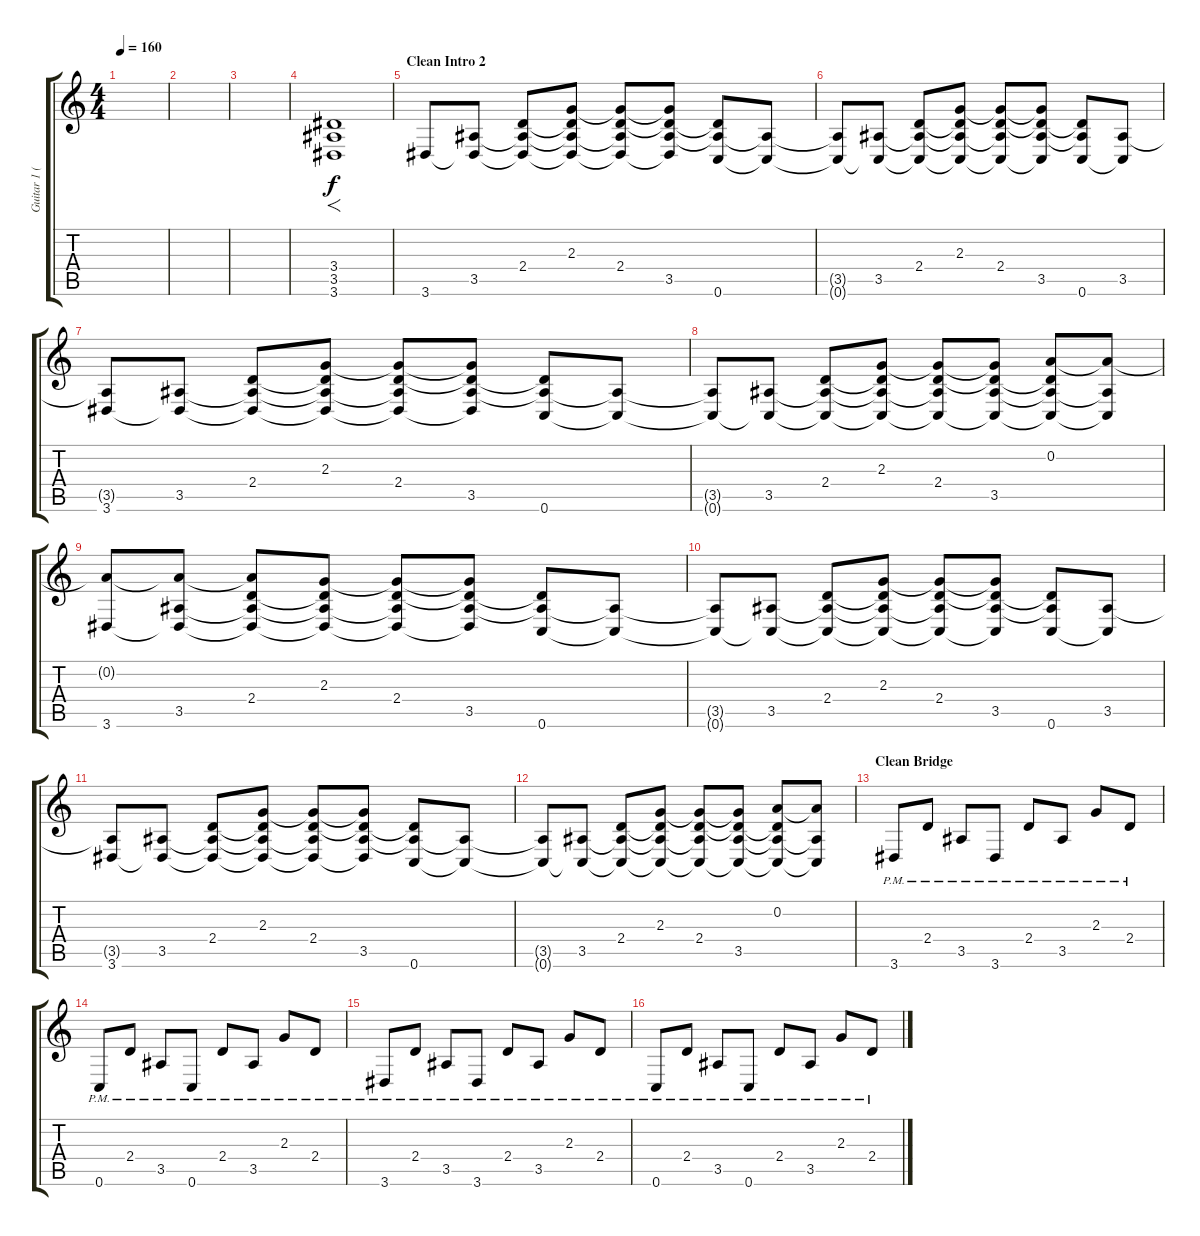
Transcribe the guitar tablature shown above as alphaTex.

\track ("Guitar 1 (clean)" "Guitar 1 (") {instrument electricguitarclean}
\staff {score tabs}
\tuning (D4 A3 F3 C3 G2 C2) {hide}
\ts (4 4)
\tempo 160
\clef g2
\ks c
|
|
|
(3.4 3.5 3.6).1{f} |
\section ("" "Clean Intro 2")
3.6.8 (3.5 3.6{t}).8 (2.4 3.5{t} 3.6{t}).8 (2.3 2.4{t} 3.5{t} 3.6{t}).8 (2.3{t} 2.4 3.5{t} 3.6{t}).8 (2.3{t} 2.4{t} 3.5 3.6{t}).8 (2.4{t} 3.5{t} 0.6).8 (3.5{t} 0.6{t}).8 |
(3.5{t} 0.6{t}).8 (3.5 0.6{t}).8 (2.4 3.5{t} 0.6{t}).8 (2.3 2.4{t} 3.5{t} 0.6{t}).8 (2.3{t} 2.4 3.5{t} 0.6{t}).8 (2.3{t} 2.4{t} 3.5 0.6{t}).8 (2.4{t} 3.5{t} 0.6).8 (3.5 0.6{t}).8 |
(3.5{t} 3.6).8 (3.5 3.6{t}).8 (2.4 3.5{t} 3.6{t}).8 (2.3 2.4{t} 3.5{t} 3.6{t}).8 (2.3{t} 2.4 3.5{t} 3.6{t}).8 (2.3{t} 2.4{t} 3.5 3.6{t}).8 (2.4{t} 3.5{t} 0.6).8 (3.5{t} 0.6{t}).8 |
(3.5{t} 0.6{t}).8 (3.5 0.6{t}).8 (2.4 3.5{t} 0.6{t}).8 (2.3 2.4{t} 3.5{t} 0.6{t}).8 (2.3{t} 2.4 3.5{t} 0.6{t}).8 (2.3{t} 2.4{t} 3.5 0.6{t}).8 (0.2 2.4{t} 3.5{t} 0.6{t}).8 (0.2{t} 3.5{t} 0.6{t}).8 |
(0.2{t} 3.6).8 (0.2{t} 3.5 3.6{t}).8 (0.2{t} 2.4 3.5{t} 3.6{t}).8 (2.3 2.4{t} 3.5{t} 3.6{t}).8 (2.3{t} 2.4 3.5{t} 3.6{t}).8 (2.3{t} 2.4{t} 3.5 3.6{t}).8 (2.4{t} 3.5{t} 0.6).8 (3.5{t} 0.6{t}).8 |
(3.5{t} 0.6{t}).8 (3.5 0.6{t}).8 (2.4 3.5{t} 0.6{t}).8 (2.3 2.4{t} 3.5{t} 0.6{t}).8 (2.3{t} 2.4 3.5{t} 0.6{t}).8 (2.3{t} 2.4{t} 3.5 0.6{t}).8 (2.4{t} 3.5{t} 0.6).8 (3.5 0.6{t}).8 |
(3.5{t} 3.6).8 (3.5 3.6{t}).8 (2.4 3.5{t} 3.6{t}).8 (2.3 2.4{t} 3.5{t} 3.6{t}).8 (2.3{t} 2.4 3.5{t} 3.6{t}).8 (2.3{t} 2.4{t} 3.5 3.6{t}).8 (2.4{t} 3.5{t} 0.6).8 (3.5{t} 0.6{t}).8 |
(3.5{t} 0.6{t}).8 (3.5 0.6{t}).8 (2.4 3.5{t} 0.6{t}).8 (2.3 2.4{t} 3.5{t} 0.6{t}).8 (2.3{t} 2.4 3.5{t} 0.6{t}).8 (2.3{t} 2.4{t} 3.5 0.6{t}).8 (0.2 2.4{t} 3.5{t} 0.6{t}).8 (0.2{t} 3.5{t} 0.6{t}).8 |
\section ("" "Clean Bridge")
3.6{pm}.8 2.4{pm}.8 3.5{pm}.8 3.6{pm}.8 2.4{pm}.8 3.5{pm}.8 2.3{pm}.8 2.4{pm}.8 |
0.6{pm}.8 2.4{pm}.8 3.5{pm}.8 0.6{pm}.8 2.4{pm}.8 3.5{pm}.8 2.3{pm}.8 2.4{pm}.8 |
3.6{pm}.8 2.4{pm}.8 3.5{pm}.8 3.6{pm}.8 2.4{pm}.8 3.5{pm}.8 2.3{pm}.8 2.4{pm}.8 |
0.6{pm}.8 2.4{pm}.8 3.5{pm}.8 0.6{pm}.8 2.4{pm}.8 3.5{pm}.8 2.3{pm}.8 2.4{pm}.8
